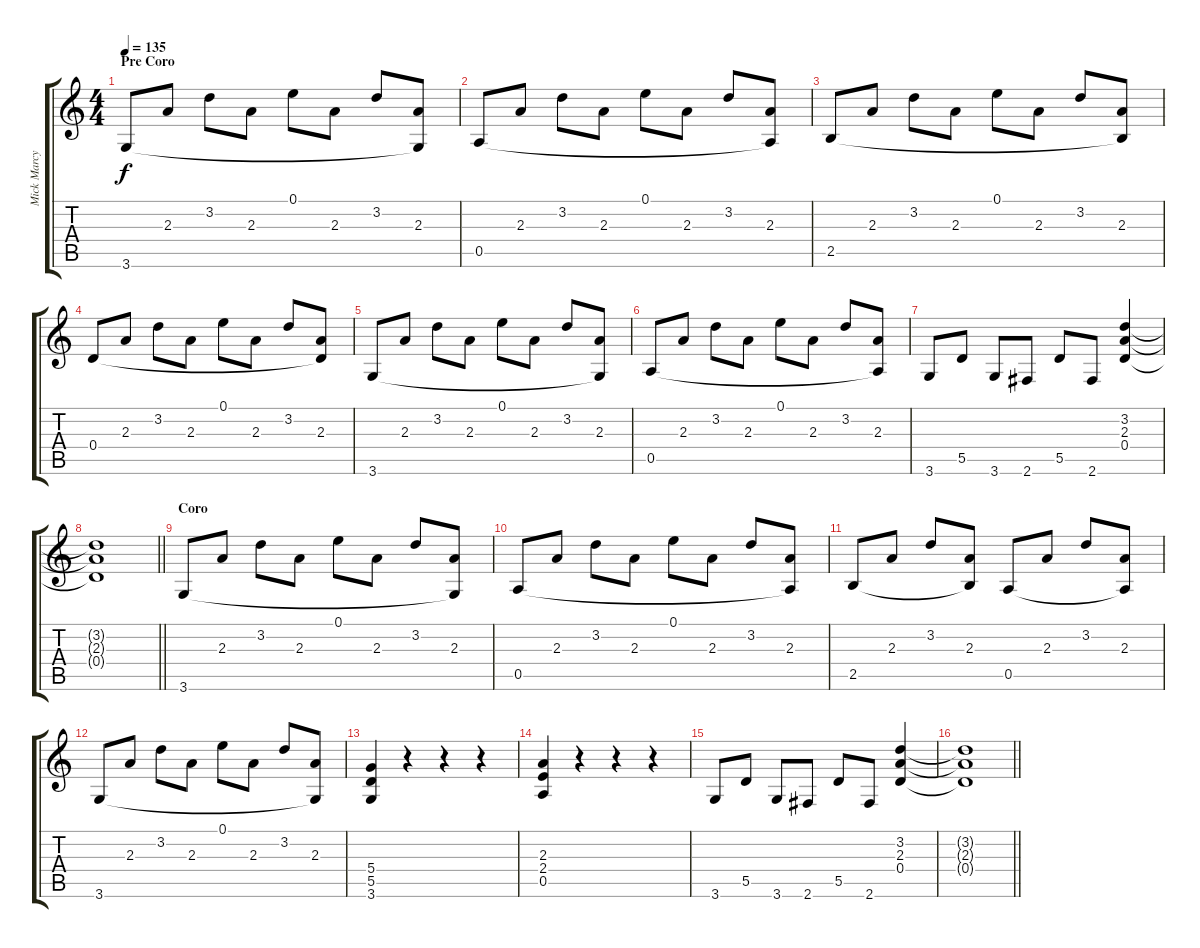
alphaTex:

\track ("Mick Marcy" "Mick Marcy") {instrument electricguitarclean}
\staff {score tabs}
\tuning (E4 B3 G3 D3 A2 E2) {hide}
\ts (4 4)
\section ("" "Pre Coro")
\tempo 135
\clef g2
\ks c
3.6.8{dy f} 2.3.8 3.2.8 2.3.8 0.1.8 2.3.8 3.2.8 (2.3 3.6{t}).8 |
0.5.8 2.3.8 3.2.8 2.3.8 0.1.8 2.3.8 3.2.8 (2.3 0.5{t}).8 |
2.5.8 2.3.8 3.2.8 2.3.8 0.1.8 2.3.8 3.2.8 (2.3 2.5{t}).8 |
0.4.8 2.3.8 3.2.8 2.3.8 0.1.8 2.3.8 3.2.8 (2.3 0.4{t}).8 |
3.6.8 2.3.8 3.2.8 2.3.8 0.1.8 2.3.8 3.2.8 (2.3 3.6{t}).8 |
0.5.8 2.3.8 3.2.8 2.3.8 0.1.8 2.3.8 3.2.8 (2.3 0.5{t}).8 |
3.6.8 5.5.8 3.6.8 2.6.8 5.5.8 2.6.8 (3.2 2.3 0.4).4 |
\barLineRight lightlight
(3.2{t} 2.3{t} 0.4{t}).1 |
\section ("" "Coro")
3.6.8 2.3.8 3.2.8 2.3.8 0.1.8 2.3.8 3.2.8 (2.3 3.6{t}).8 |
0.5.8 2.3.8 3.2.8 2.3.8 0.1.8 2.3.8 3.2.8 (2.3 0.5{t}).8 |
2.5.8 2.3.8 3.2.8 (2.3 2.5{t}).8 0.5.8 2.3.8 3.2.8 (2.3 0.5{t}).8 |
3.6.8 2.3.8 3.2.8 2.3.8 0.1.8 2.3.8 3.2.8 (2.3 3.6{t}).8 |
(5.4 5.5 3.6).4 r.4 r.4 r.4 |
(2.3 2.4 0.5).4 r.4 r.4 r.4 |
3.6.8 5.5.8 3.6.8 2.6.8 5.5.8 2.6.8 (3.2 2.3 0.4).4 |
\barLineRight lightlight
(3.2{t} 2.3{t} 0.4{t}).1
